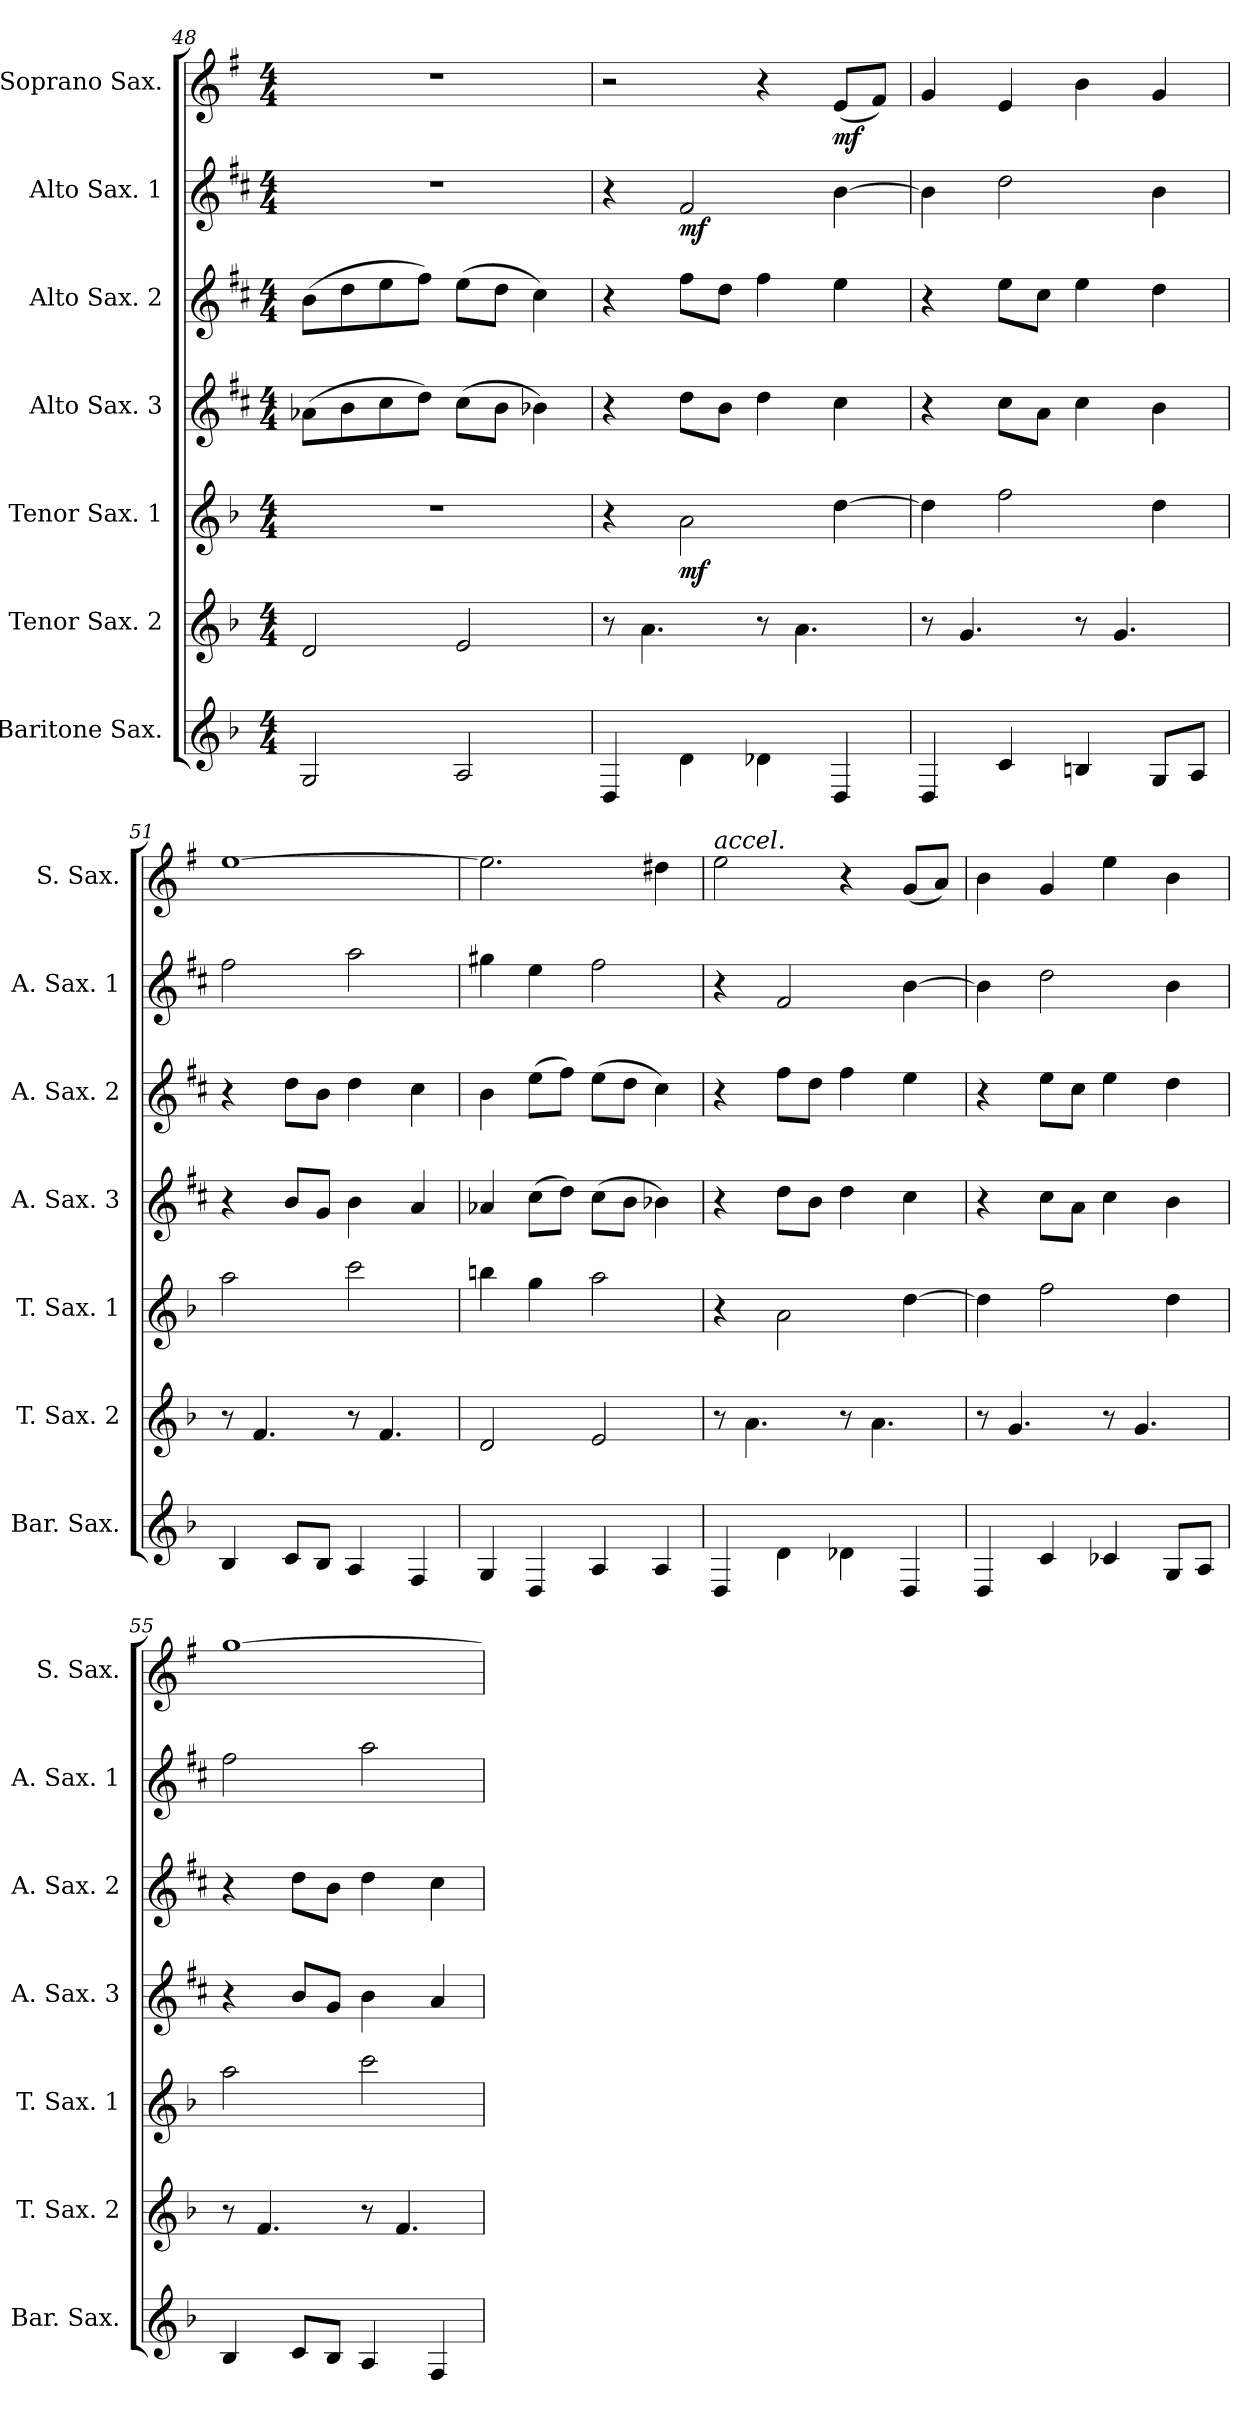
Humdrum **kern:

**kern	**kern	**kern	**dynam	**kern	**kern	**kern	**dynam	**kern	**dynam
*part7	*part6	*part5	*part5	*part4	*part3	*part2	*part2	*part1	*part1
*staff7	*staff6	*staff5	*staff5	*staff4	*staff3	*staff2	*staff2	*staff1	*staff1
*I"Baritone Sax.	*I"Tenor Sax. 2	*I"Tenor Sax. 1	*	*I"Alto Sax. 3	*I"Alto Sax. 2	*I"Alto Sax. 1	*	*I"Soprano Sax.	*
*I'Bar. Sax.	*I'T. Sax. 2	*I'T. Sax. 1	*	*I'A. Sax. 3	*I'A. Sax. 2	*I'A. Sax. 1	*	*I'S. Sax.	*
*clefG2	*clefG2	*clefG2	*	*clefG2	*clefG2	*clefG2	*	*clefG2	*
*ITrd12c21	*ITrd8c14	*ITrd8c14	*	*ITrd5c9	*ITrd5c9	*ITrd5c9	*	*ITrd1c2	*
*k[b-]	*k[b-]	*k[b-]	*	*k[b-]	*k[b-]	*k[b-]	*	*k[b-]	*
*M4/4	*M4/4	*M4/4	*	*M4/4	*M4/4	*M4/4	*	*M4/4	*
=48	=48	=48	=48	=48	=48	=48	=48	=48	=48
2GG/	2D/	1r	.	(8c-X\L	(8d\L	1r	.	1r	.
.	.	.	.	8d\	8f\	.	.	.	.
.	.	.	.	8e\	8g\	.	.	.	.
.	.	.	.	8f\J)	8a\J)	.	.	.	.
2AA/	2E/	.	.	(8e\L	(8g\L	.	.	.	.
.	.	.	.	8d\J	8f\J	.	.	.	.
.	.	.	.	4d-X\)	4e\)	.	.	.	.
=49	=49	=49	=49	=49	=49	=49	=49	=49	=49
!!LO:REH:place=s1:a:B:fs=14:t=I
*	*	*	*	*	*	*	*	*MM160	*
4DD/	8r	4r	.	4r	4r	4r	.	2r	.
.	4.A\	.	.	.	.	.	.	.	.
!	!	!	!LO:DY:b	!	!	!	!LO:DY:b	!	!
4D\	.	2A\	mf	8f\L	8a\L	2A/	mf	.	.
.	.	.	.	8d\J	8f\J	.	.	.	.
4D-X\	8r	.	.	4f\	4a\	.	.	4r	.
.	4.A\	.	.	.	.	.	.	.	.
!	!	!	!	!	!	!	!	!	!LO:DY:b
4DD/	.	[4d\	.	4e\	4g\	[4d\	.	(8d/L	mf
.	.	.	.	.	.	.	.	8e/J)	.
!!LO:PB:g=z
=50	=50	=50	=50	=50	=50	=50	=50	=50	=50
4DD/	8r	4d\]	.	4r	4r	4d\]	.	4f/	.
.	4.G/	.	.	.	.	.	.	.	.
4C/	.	2f\	.	8e\L	8g\L	2f\	.	4d/	.
.	.	.	.	8c\J	8e\J	.	.	.	.
4BBn/	8r	.	.	4e\	4g\	.	.	4a\	.
.	4.G/	.	.	.	.	.	.	.	.
8GG/L	.	4d\	.	4d\	4f\	4d\	.	4f/	.
8AA/J	.	.	.	.	.	.	.	.	.
=51	=51	=51	=51	=51	=51	=51	=51	=51	=51
4BB-/	8r	2a\	.	4r	4r	2a\	.	[1dd	.
.	4.F/	.	.	.	.	.	.	.	.
8C/L	.	.	.	8d/L	8f\L	.	.	.	.
8BB-/J	.	.	.	8B-/J	8d\J	.	.	.	.
4AA/	8r	2cc\	.	4d\	4f\	2cc\	.	.	.
.	4.F/	.	.	.	.	.	.	.	.
4FF/	.	.	.	4c/	4e\	.	.	.	.
=52	=52	=52	=52	=52	=52	=52	=52	=52	=52
4GG/	2D/	4bn\	.	4c-X/	4d\	4bn\	.	2.dd\]	.
4DD/	.	4g\	.	(8e\L	(8g\L	4g\	.	.	.
.	.	.	.	8f\J)	8a\J)	.	.	.	.
4AA/	2E/	2a\	.	(8e\L	(8g\L	2a\	.	.	.
.	.	.	.	8d\J	8f\J	.	.	.	.
4AA/	.	.	.	4d-X\)	4e\)	.	.	4cc#X\	.
=53	=53	=53	=53	=53	=53	=53	=53	=53	=53
!	!	!	!	!	!	!	!	!LO:TX:a:i:t=accel.	!
4DD/	8r	4r	.	4r	4r	4r	.	2dd\	.
.	4.A\	.	.	.	.	.	.	.	.
4D\	.	2A\	.	8f\L	8a\L	2A/	.	.	.
.	.	.	.	8d\J	8f\J	.	.	.	.
4D-X\	8r	.	.	4f\	4a\	.	.	4r	.
.	4.A\	.	.	.	.	.	.	.	.
4DD/	.	[4d\	.	4e\	4g\	[4d\	.	(8f/L	.
.	.	.	.	.	.	.	.	8g/J)	.
=54	=54	=54	=54	=54	=54	=54	=54	=54	=54
4DD/	8r	4d\]	.	4r	4r	4d\]	.	4a\	.
.	4.G/	.	.	.	.	.	.	.	.
4C/	.	2f\	.	8e\L	8g\L	2f\	.	4f/	.
.	.	.	.	8c\J	8e\J	.	.	.	.
4C-X/	8r	.	.	4e\	4g\	.	.	4dd\	.
.	4.G/	.	.	.	.	.	.	.	.
8GG/L	.	4d\	.	4d\	4f\	4d\	.	4a\	.
8AA/J	.	.	.	.	.	.	.	.	.
=55	=55	=55	=55	=55	=55	=55	=55	=55	=55
4BB-/	8r	2a\	.	4r	4r	2a\	.	[1ff	.
.	4.F/	.	.	.	.	.	.	.	.
8C/L	.	.	.	8d/L	8f\L	.	.	.	.
8BB-/J	.	.	.	8B-/J	8d\J	.	.	.	.
4AA/	8r	2cc\	.	4d\	4f\	2cc\	.	.	.
.	4.F/	.	.	.	.	.	.	.	.
4FF/	.	.	.	4c/	4e\	.	.	.	.
=	=	=	=	=	=	=	=	=	=
*-	*-	*-	*-	*-	*-	*-	*-	*-	*-
